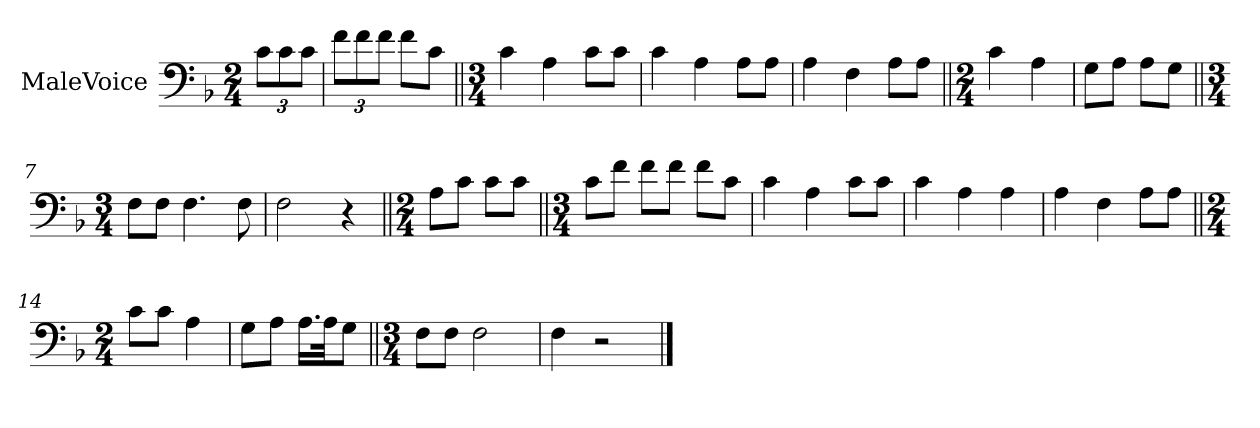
**kern
*part1
*staff1
*I"MaleVoice
*clefF4
*k[b-]
*M2/4
*MM69
=
12c\L
12c\
12c\J
=1
12f\L
12f\
12f\J
8f\L
8c\J
=2||
*M3/4
4c
4A
8c\L
8c\J
=3
4c
4A
8A\L
8A\J
=4
4A
4F
8A\L
8A\J
=5||
*M2/4
4c
4A
=6
8G\L
8A\J
8A\L
8G\J
=7||
*M3/4
8F\L
8F\J
4.F
8F
=8
2F
4r
=9||
*M2/4
8A\L
8c\J
8c\L
8c\J
=10||
*M3/4
8c\L
8f\J
8f\L
8f\J
8f\L
8c\J
=11
4c
4A
8c\L
8c\J
=12
4c
4A
4A
=13
4A
4F
8A\L
8A\J
=14||
*M2/4
8c\L
8c\J
4A
=15
8G\L
8A\J
16.A\LL
32A\Jk
8G\J
=16||
*M3/4
8F\L
8F\J
2F
=17
4F
2r
==
*-
